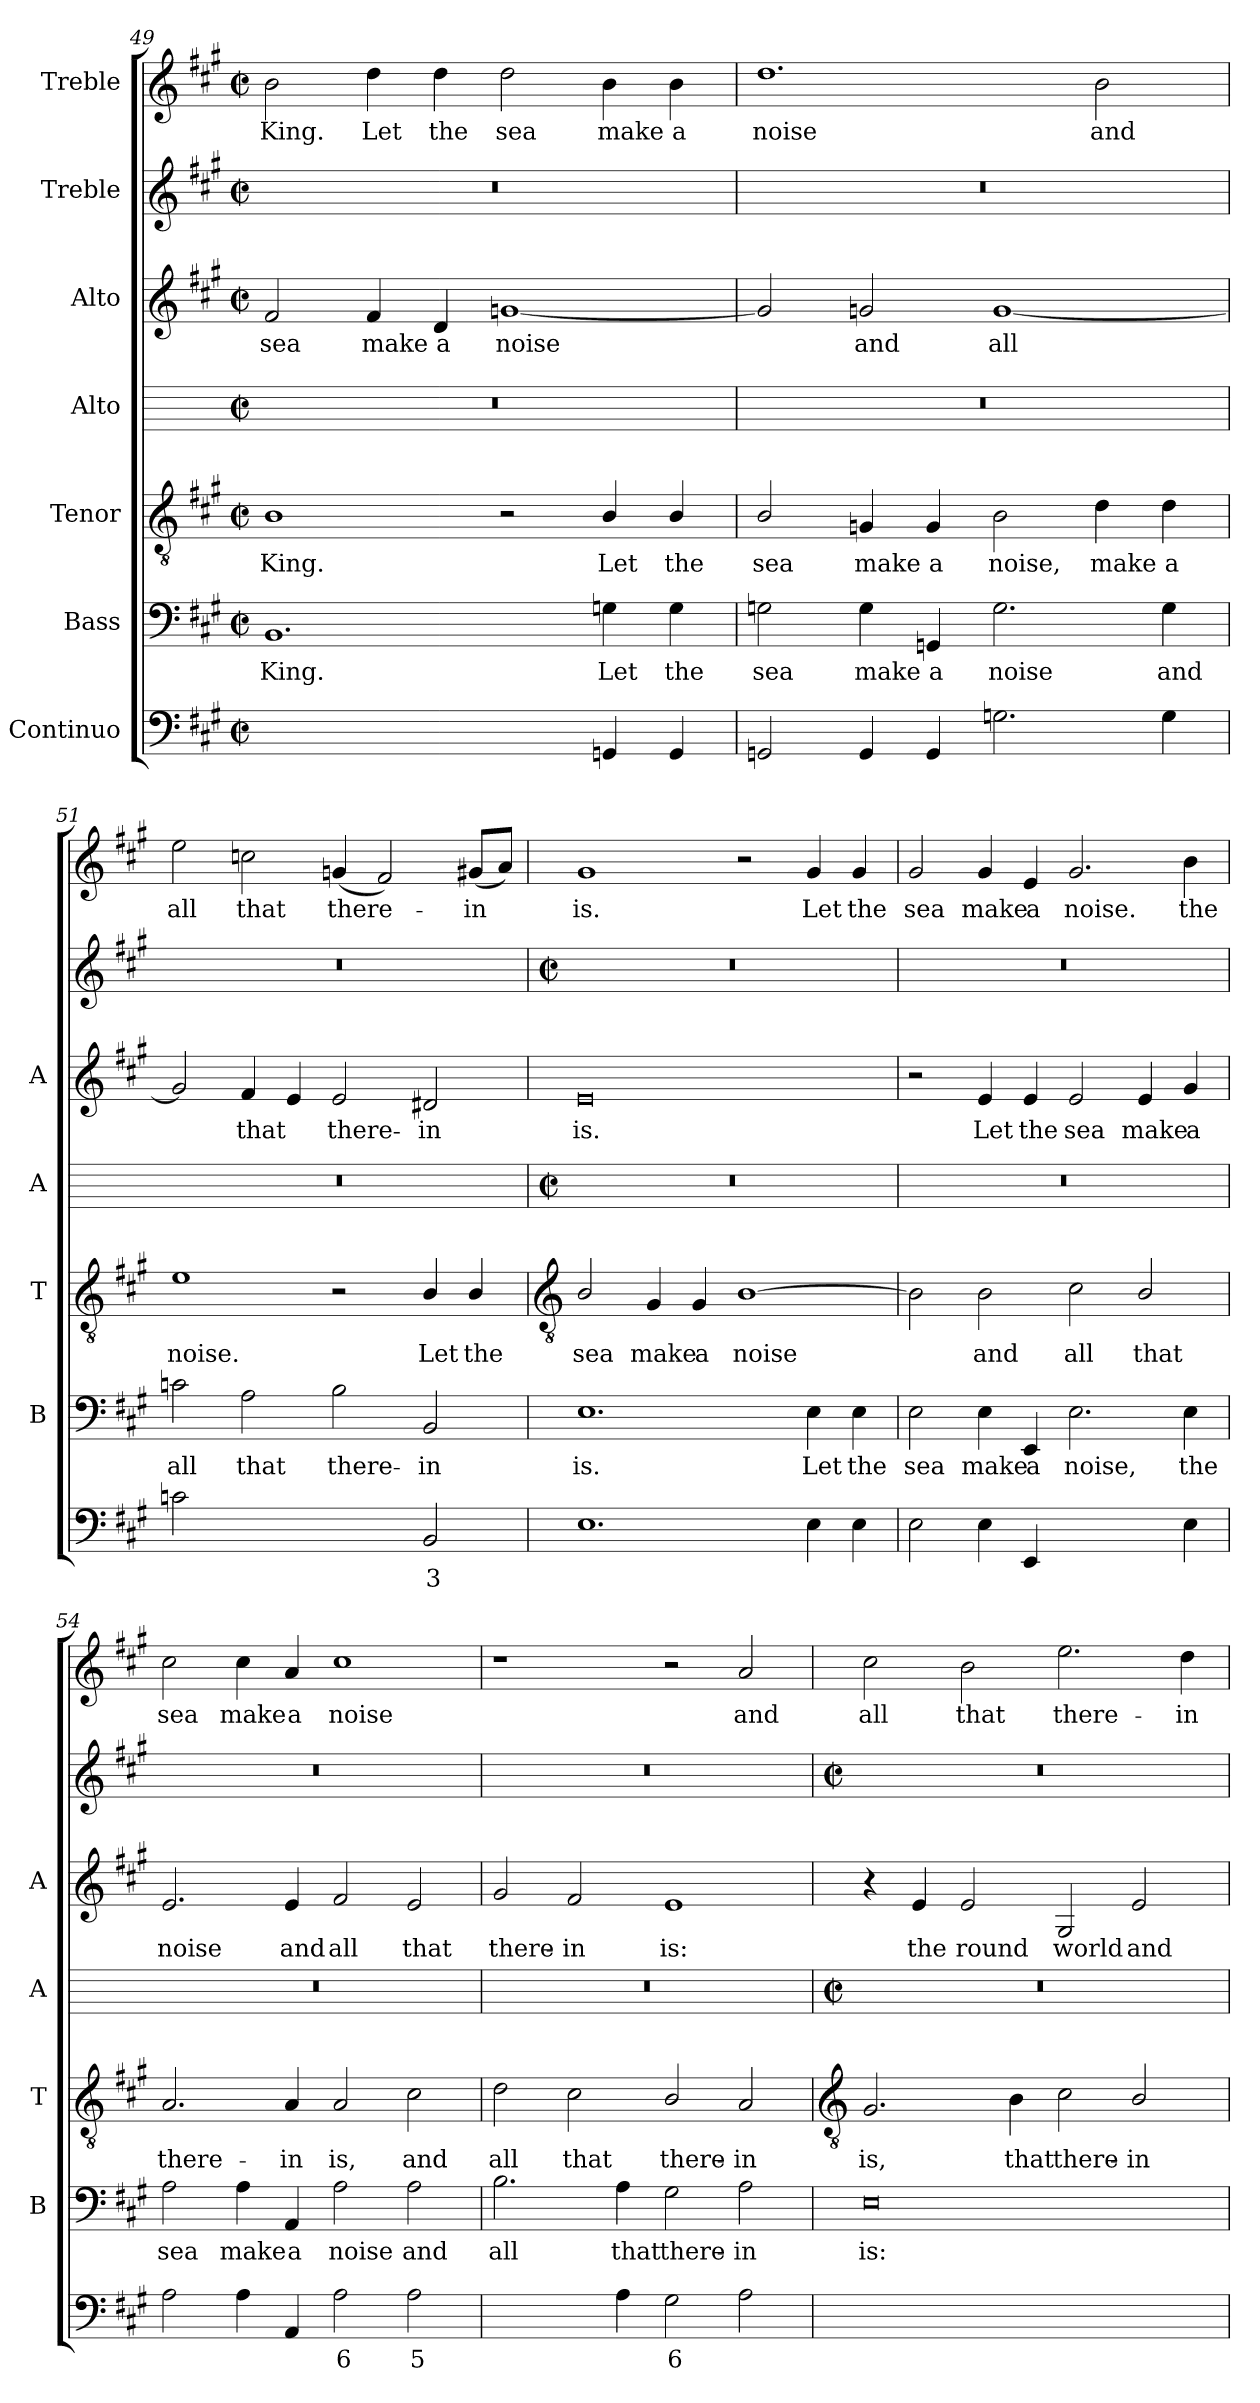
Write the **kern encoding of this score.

**kern	**text	**text	**kern	**text	**kern	**text	**kern	**kern	**text	**kern	**kern	**text
*part7	*part7	*part7	*part6	*part6	*part5	*part5	*part4	*part3	*part3	*part2	*part1	*part1
*staff7	*staff7	*staff7	*staff6	*staff6	*staff5	*staff5	*staff4	*staff3	*staff3	*staff2	*staff1	*staff1
*I"Continuo	*	*	*I"Bass	*	*I"Tenor	*	*I"Alto	*I"Alto	*	*I"Treble	*I"Treble	*
*	*	*	*I'B	*	*I'T	*	*I'A	*I'A	*	*	*	*
!!LO:LB:g=z
*clefF4	*	*	*clefF4	*	*clefGv2	*	*	*clefG2	*	*clefG2	*clefG2	*
*k[f#c#g#]	*	*	*k[f#c#g#]	*	*k[f#c#g#]	*	*	*k[f#c#g#]	*	*k[f#c#g#]	*k[f#c#g#]	*
*A:	*	*	*A:	*	*A:	*	*	*A:	*	*A:	*A:	*
*M4/2	*	*	*M4/2	*	*M4/2	*	*M4/2	*M4/2	*	*M4/2	*M4/2	*
*met(c|)	*	*	*met(c|)	*	*met(c|)	*	*met(c|)	*met(c|)	*	*met(c|)	*met(c|)	*
=49	=49	=49	=49	=49	=49	=49	=49	=49	=49	=49	=49	=49
!	!	!	!	!LO:LY:b	!	!LO:LY:b	!	!	!LO:LY:b	!	!	!LO:LY:b
[1BByy	.	.	1.BB	King.	1B	King.	0r	2f#	sea	0r	2b	King.
!	!	!	!	!	!	!	!	!	!LO:LY:b	!	!	!LO:LY:b
.	.	.	.	.	.	.	.	4f#	make	.	4dd	Let
!	!	!	!	!	!	!	!	!	!LO:LY:b	!	!	!LO:LY:b
.	.	.	.	.	.	.	.	4d	a	.	4dd	the
!	!LO:LY:b	!	!	!	!	!	!	!	!LO:LY:b	!	!	!LO:LY:b
2BByy]	6	.	.	.	2r	.	.	[1gn	noise	.	2dd	sea
!	!	!	!	!LO:LY:b	!	!LO:LY:b	!	!	!	!	!	!LO:LY:b
4GGn	.	.	4Gn	Let	4B/	Let	.	.	.	.	4b	make
!	!	!	!	!LO:LY:b	!	!LO:LY:b	!	!	!	!	!	!LO:LY:b
4GG	.	.	4G	the	4B/	the	.	.	.	.	4b	a
=50	=50	=50	=50	=50	=50	=50	=50	=50	=50	=50	=50	=50
!	!	!	!	!LO:LY:b	!	!LO:LY:b	!	!	!	!	!	!LO:LY:b
2GGn	.	.	2Gn	sea	2B/	sea	0r	2g]	.	0r	1.dd	noise
!	!	!	!	!LO:LY:b	!	!LO:LY:b	!	!	!LO:LY:b	!	!	!
4GG	.	.	4G	make	4Gn	make	.	2g	and	.	.	.
!	!	!	!	!LO:LY:b	!	!LO:LY:b	!	!	!	!	!	!
4GG	.	.	4GGn	a	4G	a	.	.	.	.	.	.
!	!	!	!	!LO:LY:b	!	!LO:LY:b	!	!	!LO:LY:b	!	!	!
2.Gn	.	.	2.G	noise	2B	noise,	.	[1g	all	.	.	.
!	!	!	!	!	!	!LO:LY:b	!	!	!	!	!	!LO:LY:b
.	.	.	.	.	4d	make	.	.	.	.	2b	and
!	!	!	!	!LO:LY:b	!	!LO:LY:b	!	!	!	!	!	!
4G	.	.	4G	and	4d	a	.	.	.	.	.	.
=51	=51	=51	=51	=51	=51	=51	=51	=51	=51	=51	=51	=51
!	!	!	!	!LO:LY:b	!	!LO:LY:b	!	!	!	!	!	!LO:LY:b
2cn	.	.	2cn	all	1e	noise.	0r	2g]	.	0r	2ee	all
!	!LO:LY:b	!	!	!LO:LY:b	!	!	!	!	!LO:LY:b	!	!	!LO:LY:b
[4Ayy	6	.	2A	that	.	.	.	4f#	that	.	2ccn	that
!	!LO:LY:b	!	!	!	!	!	!	!	!	!	!	!
4Ayy]	5	.	.	.	.	.	.	4e	.	.	.	.
!	!LO:LY:b	!LO:LY:b	!	!LO:LY:b	!	!	!	!	!LO:LY:b	!	!	!LO:LY:b
[4Byy	6	4	2B	there-	2r	.	.	2e	there-	.	(<4gn	there-
!	!LO:LY:b	!	!	!	!	!	!	!	!	!	!	!
4Byy]	5	.	.	.	.	.	.	.	.	.	2f#)	.
!	!LO:LY:b	!	!	!LO:LY:b	!	!LO:LY:b	!	!	!LO:LY:b	!	!	!
2BB	3	.	2BB	-in	4B/	Let	.	2d#X	-in	.	.	.
!	!	!	!	!	!	!LO:LY:b	!	!	!	!	!	!LO:LY:b
.	.	.	.	.	4B/	the	.	.	.	.	(<8g#XL	in
.	.	.	.	.	.	.	.	.	.	.	8aJ)	.
!!LO:LB:g=z
=52	=52	=52	=52	=52	=52	=52	=52	=52	=52	=52	=52	=52
*	*	*	*	*	*clefGv2	*	*	*	*	*	*	*
*	*	*	*	*	*	*	*M4/2	*	*	*M4/2	*	*
*	*	*	*	*	*	*	*met(c|)	*	*	*met(c|)	*	*
!	!	!	!	!LO:LY:b	!	!LO:LY:b	!	!	!LO:LY:b	!	!	!LO:LY:b
1.E	.	.	1.E	is.	2B/	sea	0r	0e	is.	0r	1g#	is.
!	!	!	!	!	!	!LO:LY:b	!	!	!	!	!	!
.	.	.	.	.	4G#	make	.	.	.	.	.	.
!	!	!	!	!	!	!LO:LY:b	!	!	!	!	!	!
.	.	.	.	.	4G#	a	.	.	.	.	.	.
!	!	!	!	!	!	!LO:LY:b	!	!	!	!	!	!
.	.	.	.	.	[1B	noise	.	.	.	.	2r	.
!	!	!	!	!LO:LY:b	!	!	!	!	!	!	!	!LO:LY:b
4E	.	.	4E	Let	.	.	.	.	.	.	4g#	Let
!	!	!	!	!LO:LY:b	!	!	!	!	!	!	!	!LO:LY:b
4E	.	.	4E	the	.	.	.	.	.	.	4g#	the
=53	=53	=53	=53	=53	=53	=53	=53	=53	=53	=53	=53	=53
!	!	!	!	!LO:LY:b	!	!	!	!	!	!	!	!LO:LY:b
2E	.	.	2E	sea	2B]	.	0r	2r	.	0r	2g#	sea
!	!	!	!	!LO:LY:b	!	!LO:LY:b	!	!	!LO:LY:b	!	!	!LO:LY:b
4E	.	.	4E	make	2B	and	.	4e	Let	.	4g#	make
!	!	!	!	!LO:LY:b	!	!	!	!	!LO:LY:b	!	!	!LO:LY:b
4EE	.	.	4EE	a	.	.	.	4e	the	.	4e	a
!	!LO:LY:b	!	!	!LO:LY:b	!	!LO:LY:b	!	!	!LO:LY:b	!	!	!LO:LY:b
[2Eyy	6	.	2.E	noise,	2c#	all	.	2e	sea	.	2.g#	noise.
!	!LO:LY:b	!	!	!	!	!LO:LY:b	!	!	!LO:LY:b	!	!	!
4Eyy]	5	.	.	.	2B/	that	.	4e	make	.	.	.
!	!	!	!	!LO:LY:b	!	!	!	!	!LO:LY:b	!	!	!LO:LY:b
4E	.	.	4E	the	.	.	.	4g#	a	.	4b	the
=54	=54	=54	=54	=54	=54	=54	=54	=54	=54	=54	=54	=54
!	!	!	!	!LO:LY:b	!	!LO:LY:b	!	!	!LO:LY:b	!	!	!LO:LY:b
2A	.	.	2A	sea	2.A	there-	0r	2.e	noise	0r	2cc#	sea
!	!	!	!	!LO:LY:b	!	!	!	!	!	!	!	!LO:LY:b
4A	.	.	4A	make	.	.	.	.	.	.	4cc#	make
!	!	!	!	!LO:LY:b	!	!LO:LY:b	!	!	!LO:LY:b	!	!	!LO:LY:b
4AA	.	.	4AA	a	4A	-in	.	4e	and	.	4a	a
!	!LO:LY:b	!	!	!LO:LY:b	!	!LO:LY:b	!	!	!LO:LY:b	!	!	!LO:LY:b
2A	6	.	2A	noise	2A	is,	.	2f#	all	.	1cc#	noise
!	!LO:LY:b	!	!	!LO:LY:b	!	!LO:LY:b	!	!	!LO:LY:b	!	!	!
2A	5	.	2A	and	2c#	and	.	2e	that	.	.	.
=55	=55	=55	=55	=55	=55	=55	=55	=55	=55	=55	=55	=55
!	!LO:LY:b	!	!	!LO:LY:b	!	!LO:LY:b	!	!	!LO:LY:b	!	!	!
[2Byy	6	.	2.B	all	2d	all	0r	2g#	there-	0r	1r	.
!	!LO:LY:b	!LO:LY:b	!	!	!	!LO:LY:b	!	!	!LO:LY:b	!	!	!
4Byy]	5	2	.	.	2c#	that	.	2f#	-in	.	.	.
!	!	!	!	!LO:LY:b	!	!	!	!	!	!	!	!
4A	.	.	4A	that	.	.	.	.	.	.	.	.
!	!LO:LY:b	!	!	!LO:LY:b	!	!LO:LY:b	!	!	!LO:LY:b	!	!	!
2G#	6	.	2G#	there-	2B/	there-	.	1e	is:	.	2r	.
!	!	!	!	!LO:LY:b	!	!LO:LY:b	!	!	!	!	!	!LO:LY:b
2A	.	.	2A	-in	2A	-in	.	.	.	.	2a	and
!!LO:LB:g=z
=56	=56	=56	=56	=56	=56	=56	=56	=56	=56	=56	=56	=56
*	*	*	*	*	*clefGv2	*	*	*	*	*	*	*
*	*	*	*	*	*	*	*M4/2	*	*	*M4/2	*	*
*	*	*	*	*	*	*	*met(c|)	*	*	*met(c|)	*	*
!	!LO:LY:b	!LO:LY:b	!	!LO:LY:b	!	!LO:LY:b	!	!	!	!	!	!LO:LY:b
[2Eyy	6	3	0E	is:	2.G#	is,	0r	4r	.	0r	2cc#	all
!	!	!	!	!	!	!	!	!	!LO:LY:b	!	!	!
.	.	.	.	.	.	.	.	4e	the	.	.	.
!	!LO:LY:b	!	!	!	!	!	!	!	!LO:LY:b	!	!	!LO:LY:b
2Eyy_	5	.	.	.	.	.	.	2e	round	.	2b	that
!	!	!	!	!	!	!LO:LY:b	!	!	!	!	!	!
.	.	.	.	.	4B	that	.	.	.	.	.	.
!	!LO:LY:b	!LO:LY:b	!	!	!	!LO:LY:b	!	!	!LO:LY:b	!	!	!LO:LY:b
2Eyy_	6	3	.	.	2c#	there-	.	2G#	world	.	2.ee	there-
!	!LO:LY:b	!	!	!	!	!LO:LY:b	!	!	!LO:LY:b	!	!	!
2Eyy]	5	.	.	.	2B/	-in	.	2e	and	.	.	.
!	!	!	!	!	!	!	!	!	!	!	!	!LO:LY:b
.	.	.	.	.	.	.	.	.	.	.	4dd	-in
=	=	=	=	=	=	=	=	=	=	=	=	=
*-	*-	*-	*-	*-	*-	*-	*-	*-	*-	*-	*-	*-
